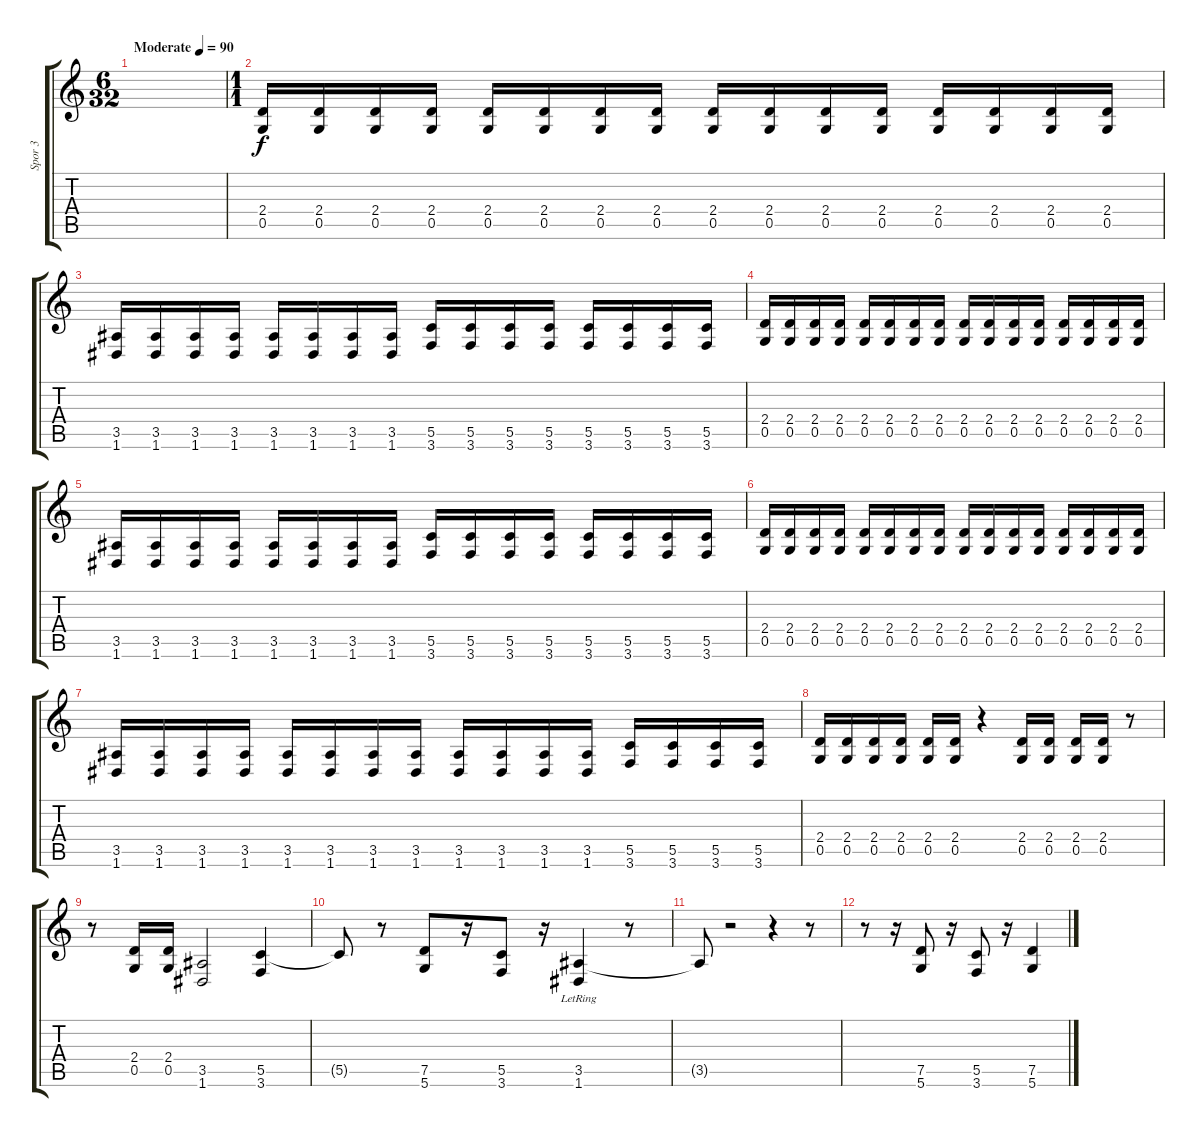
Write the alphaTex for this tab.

\track ("Spor 3" "Spor 3") {instrument distortionguitar}
\staff {score tabs}
\tuning (D4 A3 F3 C3 G2 D2) {hide}
\ts (6 32)
\tempo (90 "Moderate")
\clef g2
\ks c
|
\ts (1 1)
(2.4 0.5).16 (2.4 0.5).16 (2.4 0.5).16 (2.4 0.5).16 (2.4 0.5).16 (2.4 0.5).16 (2.4 0.5).16 (2.4 0.5).16 (2.4 0.5).16 (2.4 0.5).16 (2.4 0.5).16 (2.4 0.5).16 (2.4 0.5).16 (2.4 0.5).16 (2.4 0.5).16 (2.4 0.5).16 |
(3.5 1.6).16 (3.5 1.6).16 (3.5 1.6).16 (3.5 1.6).16 (3.5 1.6).16 (3.5 1.6).16 (3.5 1.6).16 (3.5 1.6).16 (5.5 3.6).16 (5.5 3.6).16 (5.5 3.6).16 (5.5 3.6).16 (5.5 3.6).16 (5.5 3.6).16 (5.5 3.6).16 (5.5 3.6).16 |
(2.4 0.5).16 (2.4 0.5).16 (2.4 0.5).16 (2.4 0.5).16 (2.4 0.5).16 (2.4 0.5).16 (2.4 0.5).16 (2.4 0.5).16 (2.4 0.5).16 (2.4 0.5).16 (2.4 0.5).16 (2.4 0.5).16 (2.4 0.5).16 (2.4 0.5).16 (2.4 0.5).16 (2.4 0.5).16 |
(3.5 1.6).16 (3.5 1.6).16 (3.5 1.6).16 (3.5 1.6).16 (3.5 1.6).16 (3.5 1.6).16 (3.5 1.6).16 (3.5 1.6).16 (5.5 3.6).16 (5.5 3.6).16 (5.5 3.6).16 (5.5 3.6).16 (5.5 3.6).16 (5.5 3.6).16 (5.5 3.6).16 (5.5 3.6).16 |
(2.4 0.5).16 (2.4 0.5).16 (2.4 0.5).16 (2.4 0.5).16 (2.4 0.5).16 (2.4 0.5).16 (2.4 0.5).16 (2.4 0.5).16 (2.4 0.5).16 (2.4 0.5).16 (2.4 0.5).16 (2.4 0.5).16 (2.4 0.5).16 (2.4 0.5).16 (2.4 0.5).16 (2.4 0.5).16 |
(3.5 1.6).16 (3.5 1.6).16 (3.5 1.6).16 (3.5 1.6).16 (3.5 1.6).16 (3.5 1.6).16 (3.5 1.6).16 (3.5 1.6).16 (3.5 1.6).16 (3.5 1.6).16 (3.5 1.6).16 (3.5 1.6).16 (5.5 3.6).16 (5.5 3.6).16 (5.5 3.6).16 (5.5 3.6).16 |
(2.4 0.5).16 (2.4 0.5).16 (2.4 0.5).16 (2.4 0.5).16 (2.4 0.5).16 (2.4 0.5).16 r.4 (2.4 0.5).16 (2.4 0.5).16 (2.4 0.5).16 (2.4 0.5).16 r.8 |
r.8 (2.4 0.5).16 (2.4 0.5).16 (3.5 1.6).2 (5.5 3.6).4 |
5.5{t}.8 r.8 (7.5 5.6).8 r.16 (5.5 3.6).8 r.16 (3.5{lr} 1.6).4 r.8 |
3.5{t}.8 r.2 r.4 r.8 |
r.8 r.16 (7.5 5.6).8 r.16 (5.5 3.6).8 r.16 (7.5 5.6).4
